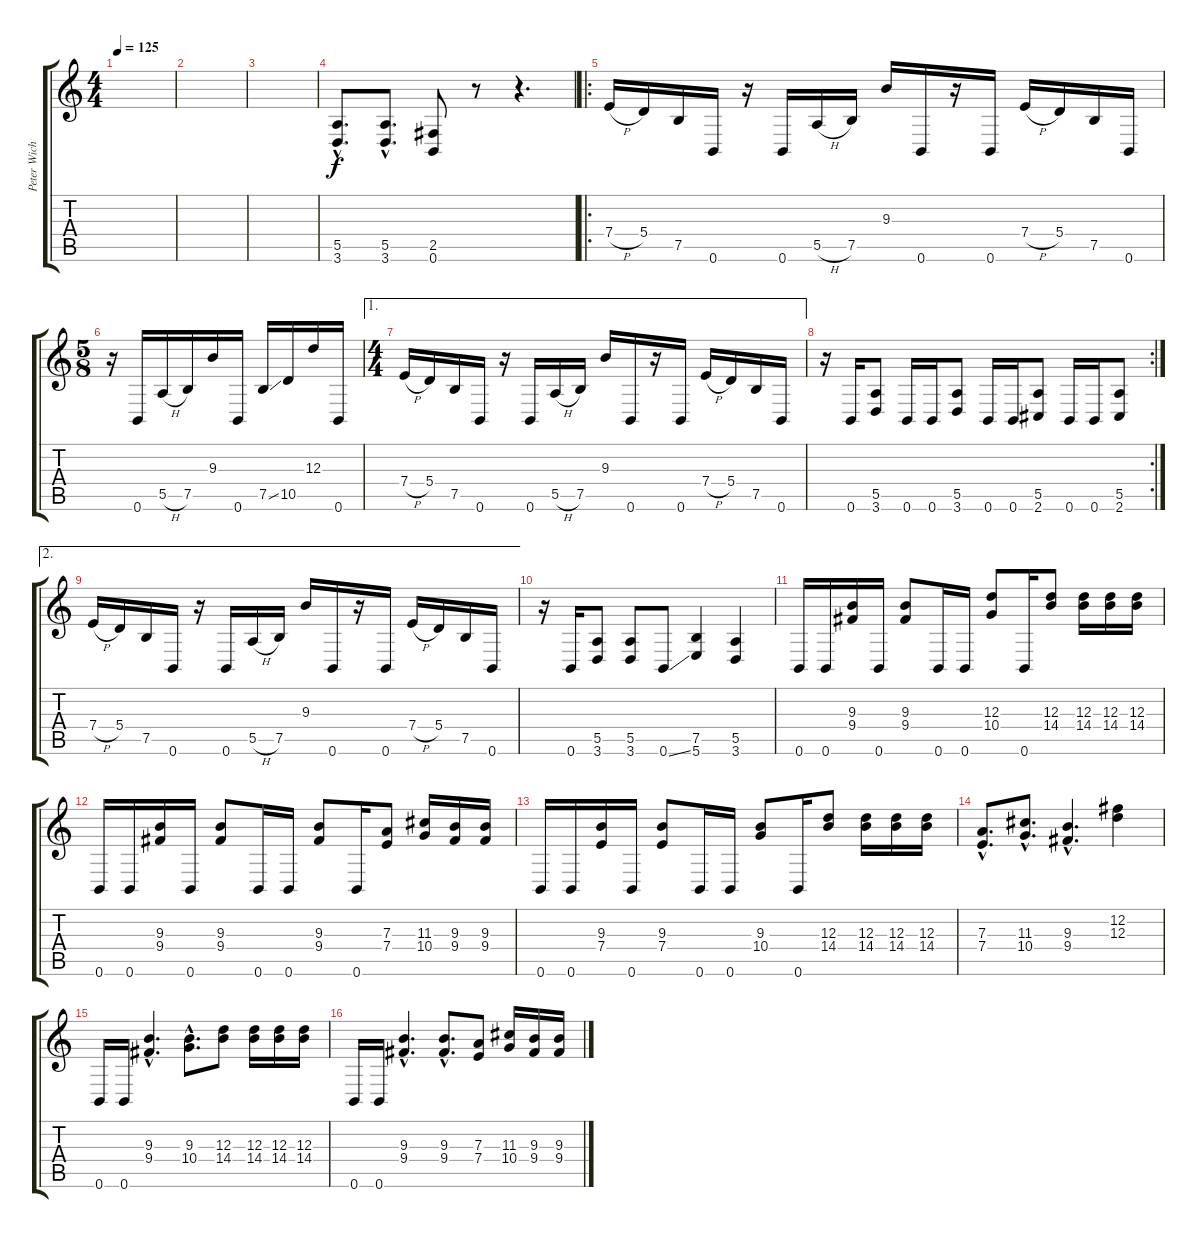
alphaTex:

\track ("Peter Wichers" "Peter Wich") {instrument overdrivenguitar}
\staff {score tabs}
\tuning (B3 Gb3 D3 A2 E2 B1) {hide}
\ts (4 4)
\tempo 125
\clef g2
\ks c
|
|
|
(5.5{hac} 3.6{hac}).8{d instrument distortionguitar} (5.5{hac} 3.6{hac}).8{d} (2.5 0.6).8 r.8 r.4{d} |
\ro
7.4{h}.16 5.4.16 7.5.16 0.6.16 r.16 0.6.16 5.5{h}.16 7.5.16 9.3.16 0.6.16 r.16 0.6.16 7.4{h}.16 5.4.16 7.5.16 0.6.16 |
\ts (5 8)
r.16 0.6.16 5.5{h}.16 7.5.16 9.3.16 0.6.16 7.5{ss}.16 10.5.16 12.3.16 0.6.16 |
\ae 1
\ts (4 4)
7.4{h}.16 5.4.16 7.5.16 0.6.16 r.16 0.6.16 5.5{h}.16 7.5.16 9.3.16 0.6.16 r.16 0.6.16 7.4{h}.16 5.4.16 7.5.16 0.6.16 |
\rc 2
r.16 0.6.16 (5.5 3.6).8 0.6.16 0.6.16 (5.5 3.6).8 0.6.16 0.6.16 (5.5 2.6).8 0.6.16 0.6.16 (5.5 2.6).8 |
\ae 2
7.4{h}.16 5.4.16 7.5.16 0.6.16 r.16 0.6.16 5.5{h}.16 7.5.16 9.3.16 0.6.16 r.16 0.6.16 7.4{h}.16 5.4.16 7.5.16 0.6.16 |
r.16 0.6.16 (5.5 3.6).8 (5.5 3.6).8 0.6{ss}.8 (7.5 5.6).4 (5.5 3.6).4 |
0.6.16 0.6.16 (9.3 9.4).16 0.6.16 (9.3 9.4).8 0.6.16 0.6.16 (12.3 10.4).8 0.6.16 (12.3 14.4).8 (12.3 14.4).16 (12.3 14.4).16 (12.3 14.4).16 |
0.6.16 0.6.16 (9.3 9.4).16 0.6.16 (9.3 9.4).8 0.6.16 0.6.16 (9.3 9.4).8 0.6.16 (7.3 7.4).8 (11.3 10.4).16 (9.3 9.4).16 (9.3 9.4).16 |
0.6.16 0.6.16 (9.3 7.4).16 0.6.16 (9.3 7.4).8 0.6.16 0.6.16 (9.3 10.4).8 0.6.16 (12.3 14.4).8 (12.3 14.4).16 (12.3 14.4).16 (12.3 14.4).16 |
(7.3{hac} 7.4{hac}).8{d} (11.3{hac} 10.4{hac}).8{d} (9.3{hac} 9.4{hac}).4{d} (12.2 12.3).4 |
0.6.16 0.6.16 (9.3{hac} 9.4{hac}).4{d} (9.3{hac} 10.4{hac}).8{d} (12.3 14.4).8 (12.3 14.4).16 (12.3 14.4).16 (12.3 14.4).16 |
0.6.16 0.6.16 (9.3{hac} 9.4{hac}).4{d} (9.3{hac} 9.4{hac}).8{d} (7.3 7.4).8 (11.3 10.4).16 (9.3 9.4).16 (9.3 9.4).16
